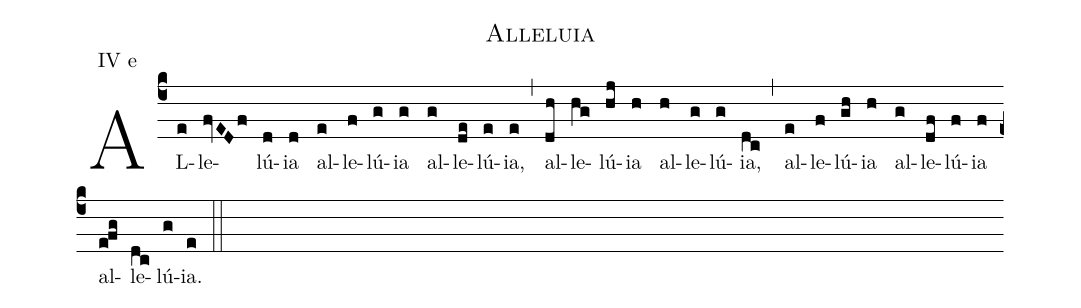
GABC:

name: Alleluia;
annotation: IV e;
mode: 4;
%%
(c4)
AL(e)le(fvEDf)lú(d)ia(d) al(e)le(f)lú(g)ia(g) al(g)le(de)lú(e)ia,(e) (,)
al(dh)le(hg)lú(hj)ia(h) al(h)le(g)lú(g)ia,(dc) (,)
al(e)le(f)lú(gh)ia(h) al(g)le(df)lú(f)ia(f) al(e!fg)le(dc)lú(g)ia.(e) (::)
